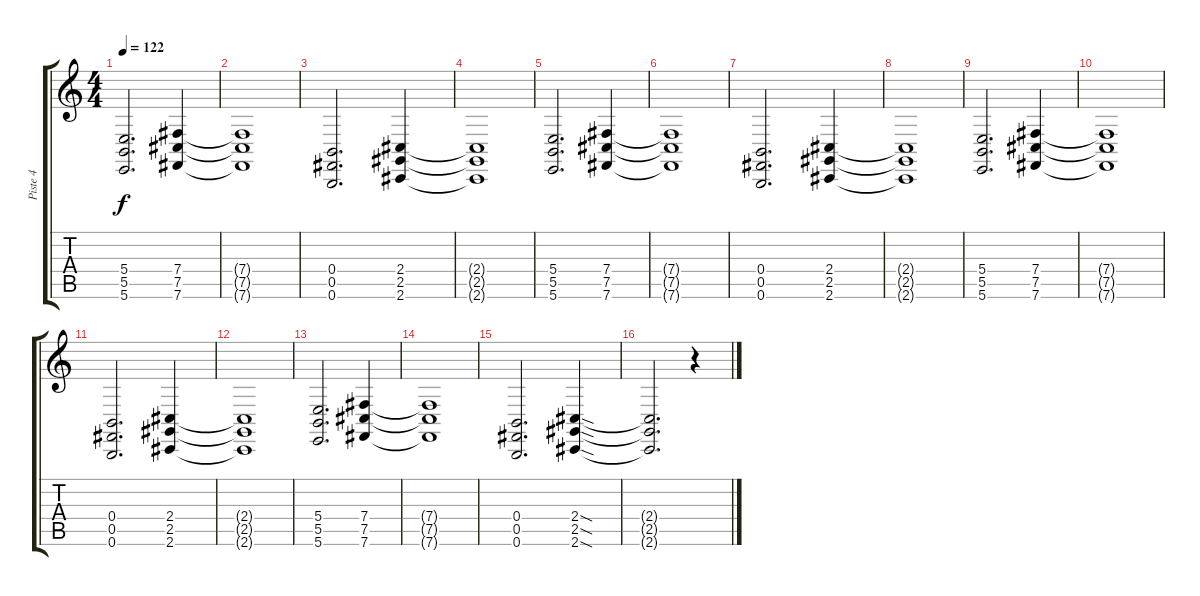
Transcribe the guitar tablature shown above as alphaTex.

\track ("Piste 4" "Piste 4") {instrument synthstrings2}
\staff {score tabs}
\tuning (Db4 Ab3 E3 B2 Gb2 B1) {hide}
\ts (4 4)
\tempo 122
\clef g2
\ks c
(5.4 5.5 5.6).2{d dy f} (7.4 7.5 7.6).4 |
(7.4{t} 7.5{t} 7.6{t}).1 |
(0.4 0.5 0.6).2{d} (2.4 2.5 2.6).4 |
(2.4{t} 2.5{t} 2.6{t}).1 |
(5.4 5.5 5.6).2{d} (7.4 7.5 7.6).4 |
(7.4{t} 7.5{t} 7.6{t}).1 |
(0.4 0.5 0.6).2{d} (2.4 2.5 2.6).4 |
(2.4{t} 2.5{t} 2.6{t}).1 |
(5.4 5.5 5.6).2{d} (7.4 7.5 7.6).4 |
(7.4{t} 7.5{t} 7.6{t}).1 |
(0.4 0.5 0.6).2{d} (2.4 2.5 2.6).4 |
(2.4{t} 2.5{t} 2.6{t}).1 |
(5.4 5.5 5.6).2{d} (7.4 7.5 7.6).4 |
(7.4{t} 7.5{t} 7.6{t}).1 |
(0.4 0.5 0.6).2{d} (2.4{sod} 2.5{sod} 2.6{sod}).4 |
(2.4{t} 2.5{t} 2.6{t}).2{d} r.4
